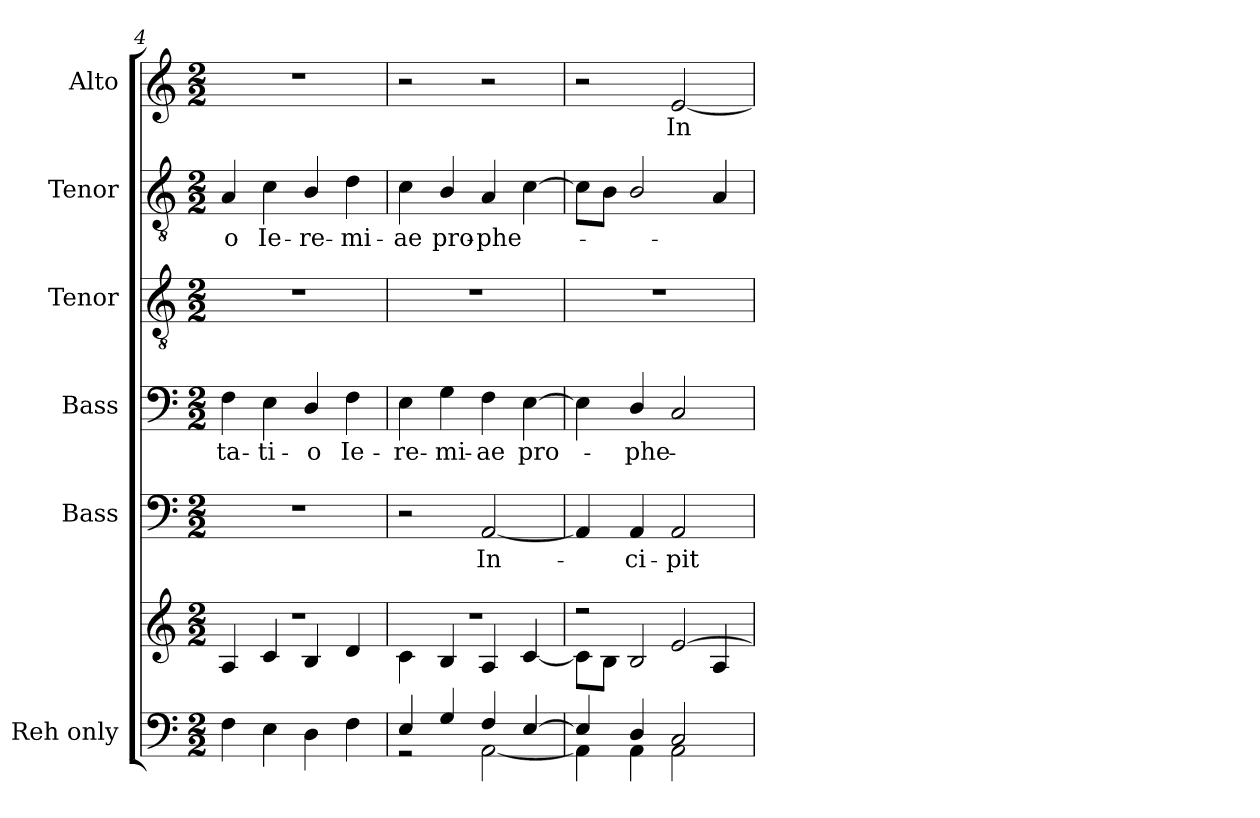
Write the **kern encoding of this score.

**kern	**kern	**kern	**text	**kern	**text	**kern	**kern	**text	**kern	**text
*part6	*part6	*part5	*part5	*part4	*part4	*part3	*part2	*part2	*part1	*part1
*staff7	*staff6	*staff5	*staff5	*staff4	*staff4	*staff3	*staff2	*staff2	*staff1	*staff1
*I"Reh only	*	*I"Bass	*	*I"Bass	*	*I"Tenor	*I"Tenor	*	*I"Alto	*
*	*	*I'B.	*	*I'B.	*	*I'T.	*I'T.	*	*I'A.	*
*clefF4	*clefG2	*clefF4	*	*clefF4	*	*clefGv2	*clefGv2	*	*clefG2	*
*	*	*	*	*	*	*ITrd7c12	*ITrd7c12	*	*	*
*k[]	*k[]	*k[]	*	*k[]	*	*k[]	*k[]	*	*k[]	*
*C:	*C:	*C:	*	*C:	*	*C:	*C:	*	*C:	*
*M2/2	*M2/2	*M2/2	*	*M2/2	*	*M2/2	*M2/2	*	*M2/2	*
=4	=4	=4	=4	=4	=4	=4	=4	=4	=4	=4
*	*^	*	*	*	*	*	*	*	*	*
!	!	!	!	!	!	!LO:LY:b:color=#000000	!	!	!	!	!
!	!	!	!	!	!	!	!	!	!LO:LY:b:color=#000000	!	!
4Fi\	1r	4Ai/	1r	.	4Fi\	-ta-	1r	4AAi/	-o	1r	.
!	!	!	!	!	!	!LO:LY:b:color=#000000	!	!	!	!	!
!	!	!	!	!	!	!	!	!	!LO:LY:b:color=#000000	!	!
4Ei\	.	4ci/	.	.	4Ei\	-ti-	.	4Ci\	Ie-	.	.
!	!	!	!	!	!	!LO:LY:b:color=#000000	!	!	!	!	!
!	!	!	!	!	!	!	!	!	!LO:LY:b:color=#000000	!	!
4Di\	.	4Bi/	.	.	4Di/	-o	.	4BBi/	-re-	.	.
!	!	!	!	!	!	!LO:LY:b:color=#000000	!	!	!	!	!
!	!	!	!	!	!	!	!	!	!LO:LY:b:color=#000000	!	!
4Fi\	.	4di/	.	.	4Fi\	Ie-	.	4Di\	-mi-	.	.
=5	=5	=5	=5	=5	=5	=5	=5	=5	=5	=5	=5
*^	*	*	*	*	*	*	*	*	*	*	*
!	!	!	!	!	!	!	!LO:LY:b:color=#000000	!	!	!	!	!
!	!	!	!	!	!	!	!	!	!	!LO:LY:b:color=#000000	!	!
4Ei/	2r	1r	4ci\	2r	.	4Ei\	-re-	1r	4Ci\	-ae	2r	.
!	!	!	!	!	!	!	!LO:LY:b:color=#000000	!	!	!	!	!
!	!	!	!	!	!	!	!	!	!	!LO:LY:b:color=#000000	!	!
4Gi/	.	.	4Bi/	.	.	4Gi\	-mi-	.	4BBi/	pro-	.	.
!	!	!	!	!	!LO:LY:b:color=#000000	!	!	!	!	!	!	!
!	!	!	!	!	!	!	!LO:LY:b:color=#000000	!	!	!	!	!
!	!	!	!	!	!	!	!	!	!	!LO:LY:b:color=#000000	!	!
4Fi/	[2AAi\	.	4Ai/	[2AAi/	In-	4Fi\	-ae	.	4AAi/	-phe-	2r	.
!	!	!	!	!	!	!	!LO:LY:b:color=#000000	!	!	!	!	!
[4Ei/	.	.	[4ci/	.	.	[4Ei\	pro-	.	[4Ci\	.	.	.
=6	=6	=6	=6	=6	=6	=6	=6	=6	=6	=6	=6	=6
4Ei/]	4AAi\]	2r	8ci\L]	4AAi/]	.	4Ei\]	.	1r	8Ci\L]	.	2r	.
.	.	.	8Bi\J	.	.	.	.	.	8BBi\J	.	.	.
!	!	!	!	!	!LO:LY:b:color=#000000	!	!	!	!	!	!	!
!	!	!	!	!	!	!	!LO:LY:b:color=#000000	!	!	!	!	!
4Di/	4AAi\	.	2Bi/	4AAi/	-ci-	4Di/	-phe-	.	2BBi/	.	.	.
!	!	!	!	!	!LO:LY:b:color=#000000	!	!	!	!	!	!	!
!	!	!	!	!	!	!	!	!	!	!	!	!LO:LY:b:color=#000000
2Ci/	2AAi\	[2ei/	.	2AAi/	-pit	2Ci/	.	.	.	.	[2ei/	In-
.	.	.	4Ai/	.	.	.	.	.	4AAi/	.	.	.
*v	*v	*	*	*	*	*	*	*	*	*	*	*
*	*v	*v	*	*	*	*	*	*	*	*	*
=	=	=	=	=	=	=	=	=	=	=
*-	*-	*-	*-	*-	*-	*-	*-	*-	*-	*-
